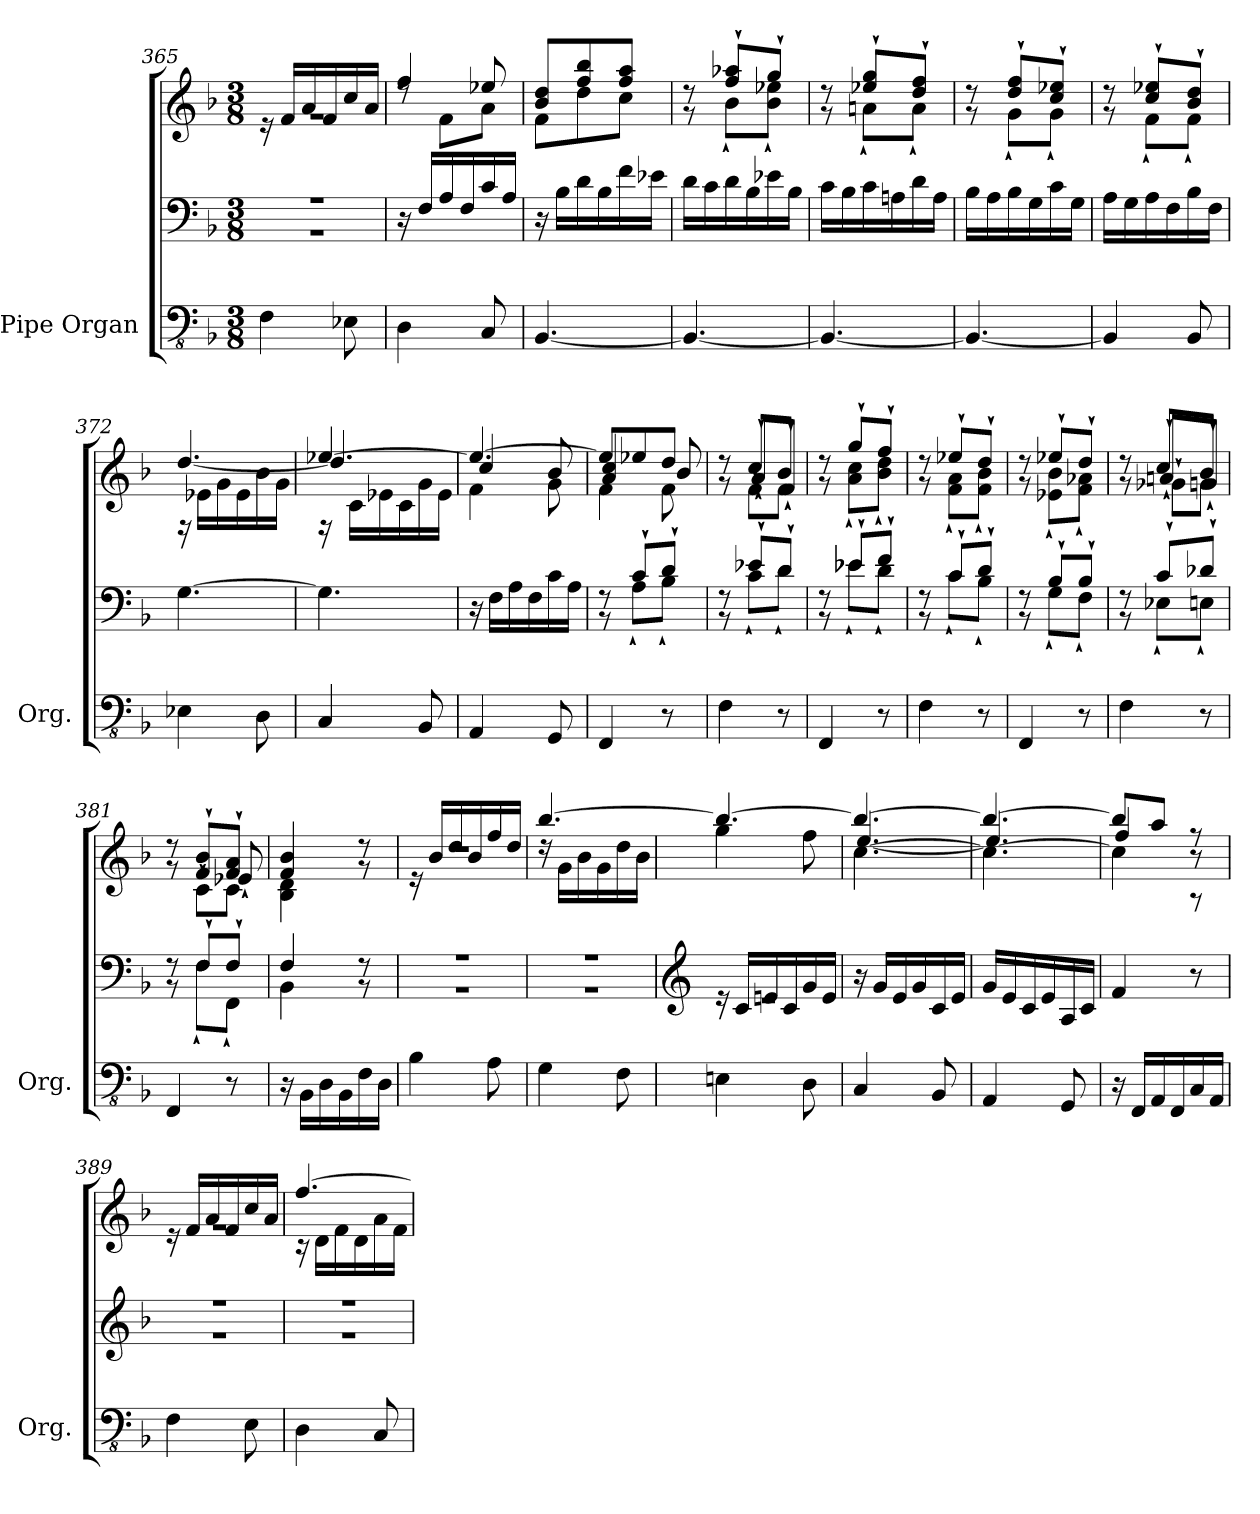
**kern	**kern	**kern
*part1	*part1	*part1
*staff3	*staff2	*staff1
*I"Pipe Organ	*	*
*I'Org.	*	*
*clefFv4	*clefF4	*clefG2
*k[b-]	*k[b-]	*k[b-]
*M3/8	*M3/8	*M3/8
=365	=365	=365
*	*^	*^
4FF\	4.rBB	4.rA	16re	4.rg
.	.	.	16f/LL	.
.	.	.	16a/	.
.	.	.	16f/	.
8EE-X\	.	.	16cc/	.
.	.	.	16a/JJ	.
*	*v	*v	*	*
=366	=366	=366	=366
4DD\	16r	4ff/	8rdd
.	16F/LL	.	.
.	16A/	.	8f\L
.	16F/	.	.
8CC/	16c/	8ee-X/	8a\J
.	16A/JJ	.	.
=367	=367	=367	=367
[4.BBB-/	16r	8b-/ 8dd/L	8f\L
.	16B-\LL	.	.
.	16d\	8ff/ 8bb-/	8dd\
.	16B-\	.	.
.	16f\	8ff/ 8aa/J	8cc\J
.	16e-X\JJ	.	.
=368	=368	=368	=368
4.BBB-/_	16d\LL	8rg	8rdd
.	16c\	.	.
.	16d\	8ff/` 8aa-X/`L	8b-`\L
.	16B-\	.	.
.	16e-X\	8gg`/J	8b-\` 8ee-X\`J
.	16B-\JJ	.	.
=369	=369	=369	=369
4.BBB-/_	16c\LL	8rg	8rdd
.	16B-\	.	.
.	16c\	8ee-X/` 8gg/`L	8an`\L
.	16An\	.	.
.	16d\	8dd/` 8ff/`J	8a`\J
.	16A\JJ	.	.
!!LO:PB:g=z	!!
=370	=370	=370	=370
4.BBB-/_	16B-\LL	8rg	8rdd
.	16A\	.	.
.	16B-\	8dd/` 8ff/`L	8g`\L
.	16G\	.	.
.	16c\	8cc/` 8ee-X/`J	8g`\J
.	16G\JJ	.	.
=371	=371	=371	=371
4BBB-/]	16A\LL	8rg	8rdd
.	16G\	.	.
.	16A\	8cc/` 8ee-X/`L	8f`\L
.	16F\	.	.
8BBB-/	16B-\	8b-/` 8dd/`J	8f`\J
.	16F\JJ	.	.
=372	=372	=372	=372
*	*	*	*^
4EE-X\	[4.G\	4.ryy	[4.dd/	16rF
.	.	.	.	16e-X\LL
.	.	.	.	16g\
.	.	.	.	16e-\
8DD\	.	.	.	16b-\
.	.	.	.	16g\JJ
=373	=373	=373	=373	=373
4CC/	4.G\]	[4.ee-X/	4.dd/]	16rF
.	.	.	.	16c\LL
.	.	.	.	16e-X\
.	.	.	.	16c\
8BBB-/	.	.	.	16g\
.	.	.	.	16e-\JJ
=374	=374	=374	=374	=374
4AAA/	16r	4.ee-/_	4cc/	4f\
.	16F\LL	.	.	.
.	16A\	.	.	.
.	16F\	.	.	.
8GGG/	16c\	.	8b-/	8g\
.	16A\JJ	.	.	.
=375	=375	=375	=375	=375
*	*^	*	*	*
4FFF/	8rBB	8rF	8ee-/L]	4a/ 4cc/	4f\
.	8c`/L	8A`\L	8ee-X/	.	.
8r	8d`/J	8B-`\J	8dd/J	8b-/	8f\
=376	=376	=376	=376	=376	=376
4FF\	8rBB	8rF	8rg	8rdd	8ryy
.	8e-X`/L	8c`\L	8cc`/L	8a`/L	8f`\L
8r	8d`/J	8d`\J	8b-`/J	8f`/J	8f\J
*	*	*	*	*v	*v
=377	=377	=377	=377	=377
4FFF/	8rBB	8rF	8rg	8rdd
.	8e-X`/L	8e-`\L	8gg`/L	8a\` 8cc\`L
8r	8f`/J	8d`\J	8ff`/J	8b-\` 8dd\`J
=378	=378	=378	=378	=378
4FF\	8rBB	8rF	8rg	8rdd
.	8c`/L	8c`\L	8ee-X`/L	8f\` 8a\`L
8r	8d`/J	8B-`\J	8dd`/J	8f\` 8b-\`J
!!LO:PB:g=z	!!
=379	=379	=379	=379	=379
4FFF/	8rBB	8rF	8rg	8rdd
.	8B-`/L	8G`\L	8ee-X`/L	8e-X\` 8b-\`L
8r	8B-`/J	8F`\J	8dd`/J	8f\` 8a-X\`J
=380	=380	=380	=380	=380
*	*	*	*	*^
4FF\	8rBB	8rF	8rg	8rdd	8ryy
.	8c`/L	8E-X`\L	8cc`/L	8an`/L	8g-X`\L
8r	8d-X`/J	8En`\J	8b-`/J	8gn`/J	8g\J
=381	=381	=381	=381	=381	=381
4FFF/	8rBB	8rF	8rg	8rdd	8ryy
.	8F`/L	8F`\L	8f/` 8b-/`L	8ryy	8c`\L
8r	8F`/J	8FF`\J	8f/` 8a/`J	8e-X`/	8c`\J
*	*	*	*	*v	*v
=382	=382	=382	=382	=382
16r	4F/	4BB-\	4f/ 4b-/	4B-\ 4d\
16BBB-\LL	.	.	.	.
16DD\	.	.	.	.
16BBB-\	.	.	.	.
16FF\	8rBB	8rF	8rg	8rdd
16DD\JJ	.	.	.	.
=383	=383	=383	=383	=383
4BB-\	4.rBB	4.rA	16re	4.rdd
.	.	.	16b-/LL	.
.	.	.	16dd/	.
.	.	.	16b-/	.
8AA\	.	.	16ff/	.
.	.	.	16dd/JJ	.
=384	=384	=384	=384	=384
4GG\	4.rBB	4.rA	[4.bb-/	16rdd
.	.	.	.	16g\LL
.	.	.	.	16b-\
.	.	.	.	16g\
8FF\	.	.	.	16dd\
.	.	.	.	16b-\JJ
=385	=385	=385	=385	=385
*	*clefG2	*	*	*
4EEn\	16re	4.re	4.bb-/_	4gg\
.	16c/LL	.	.	.
.	16en/	.	.	.
.	16c/	.	.	.
8DD\	16g/	.	.	8ff\
.	16e/JJ	.	.	.
*	*v	*v	*	*
=386	=386	=386	=386
*	*	*	*^
4CC/	16r	4.bb-/_	[4.ee/	[4.cc\
.	16g/LL	.	.	.
.	16e/	.	.	.
.	16g/	.	.	.
8BBB-/	16c/	.	.	.
.	16e/JJ	.	.	.
=387	=387	=387	=387	=387
4AAA/	16g/LL	4.bb-/_	4.ee/]	4.cc\_
.	16e/	.	.	.
.	16c/	.	.	.
.	16e/	.	.	.
8GGG/	16A/	.	.	.
.	16c/JJ	.	.	.
!!LO:PB:g=z	!!	!!
=388	=388	=388	=388	=388
16r	4f/	8bb-/L]	4ff/	4cc\]
16FFF/LL	.	.	.	.
16AAA/	.	8aa/J	.	.
16FFF/	.	.	.	.
16CC/	8r	8r	8rff	8rA
16AAA/JJ	.	.	.	.
*	*	*	*v	*v
=389	=389	=389	=389
*	*^	*	*
4FF\	4.rg	4.rff	16re	4.rg
.	.	.	16f/LL	.
.	.	.	16a/	.
.	.	.	16f/	.
8EE\	.	.	16cc/	.
.	.	.	16a/JJ	.
=390	=390	=390	=390	=390
4DD\	4.rg	4.rff	[4.ff/	16r
.	.	.	.	16d\LL
.	.	.	.	16f\
.	.	.	.	16d\
8CC/	.	.	.	16a\
.	.	.	.	16f\JJ
*	*v	*v	*	*
*	*	*v	*v
=	=	=
*-	*-	*-
